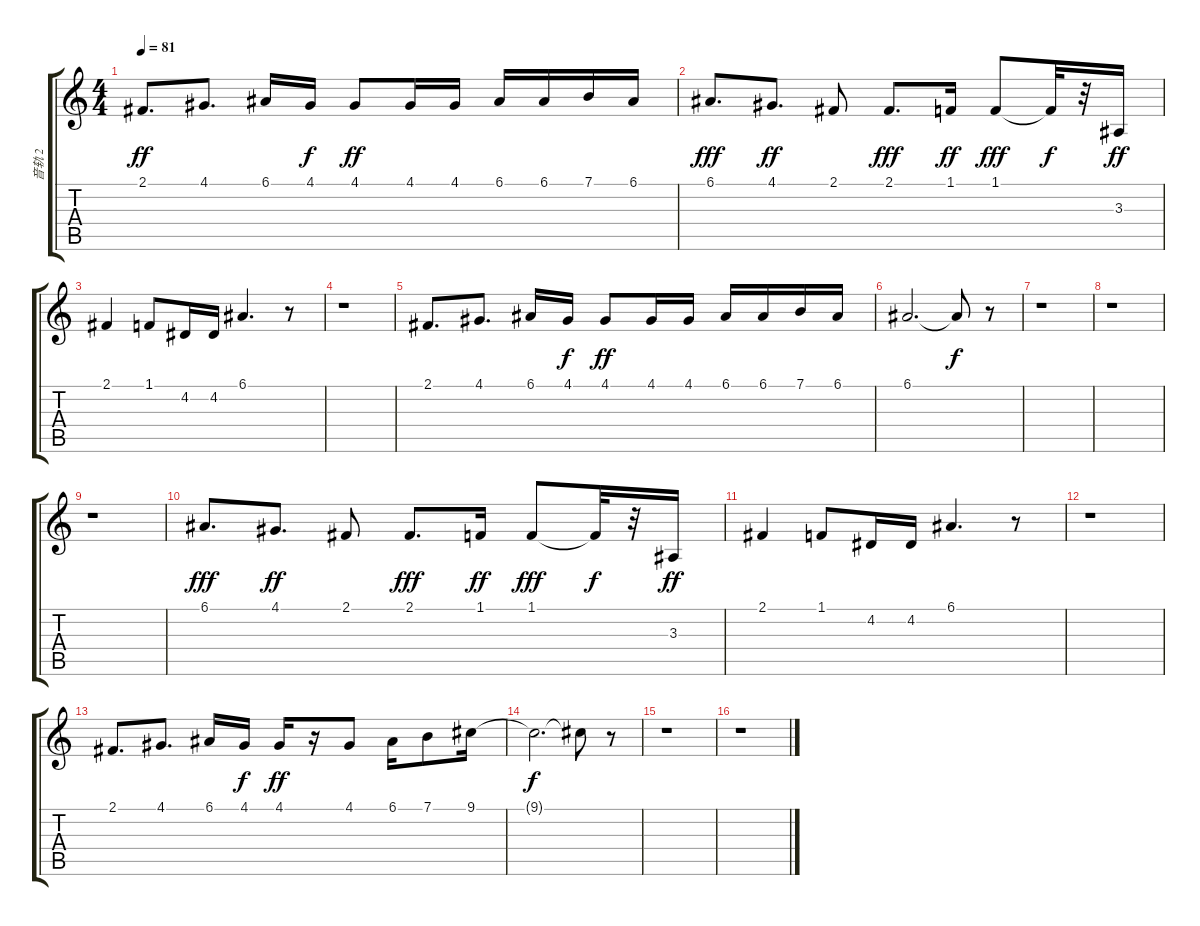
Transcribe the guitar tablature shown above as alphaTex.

\track ("音轨 2" "音轨 2") {instrument voiceoohs}
\staff {score tabs}
\tuning (E4 B3 G3 D3 A2 E2) {hide}
\ts (4 4)
\tempo 81
\clef g2
\ks c
2.1.8{d dy ff} 4.1.8{d} 6.1.16 4.1.16{dy f} 4.1.8{dy ff} 4.1.16 4.1.16 6.1.16 6.1.16 7.1.16 6.1.16 |
6.1.8{d dy fff} 4.1.8{d dy ff} 2.1.8 2.1.8{d dy fff} 1.1.16{dy ff} 1.1.8{dy fff} 1.1{t}.32{dy f} r.32 3.3.16{dy ff} |
2.1.4 1.1.8 4.2.16 4.2.16 6.1.4{d} r.8 |
r.1 |
2.1.8{d} 4.1.8{d} 6.1.16 4.1.16{dy f} 4.1.8{dy ff} 4.1.16 4.1.16 6.1.16 6.1.16 7.1.16 6.1.16 |
6.1.2{d} 6.1{t}.8{dy f} r.8 |
r.1 |
r.1 |
r.1 |
6.1.8{d dy fff} 4.1.8{d dy ff} 2.1.8 2.1.8{d dy fff} 1.1.16{dy ff} 1.1.8{dy fff} 1.1{t}.32{dy f} r.32 3.3.16{dy ff} |
2.1.4 1.1.8 4.2.16 4.2.16 6.1.4{d} r.8 |
r.1 |
2.1.8{d} 4.1.8{d} 6.1.16 4.1.16{dy f} 4.1.16{dy ff} r.16 4.1.8 6.1.16 7.1.8 9.1.16 |
9.1{t}.2{d dy f} 9.1{t}.8 r.8 |
r.1 |
r.1
